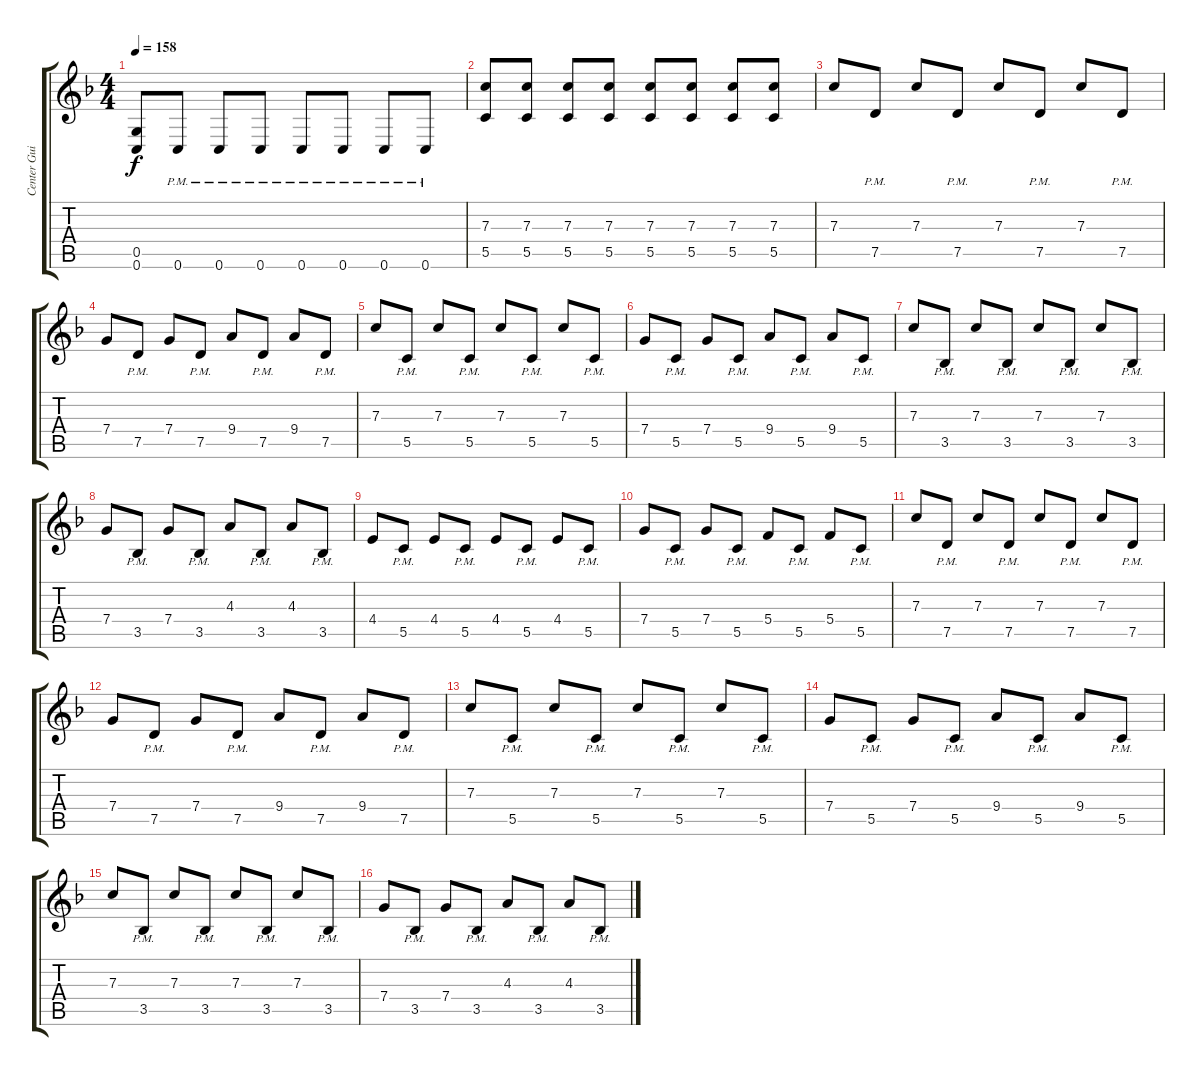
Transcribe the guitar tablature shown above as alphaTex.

\track ("Center Guitar" "Center Gui") {instrument overdrivenguitar}
\staff {score tabs}
\tuning (D4 A3 F3 C3 G2 C2) {hide}
\ts (4 4)
\tempo 158
\clef g2
\ks f
(0.5 0.6).8{dy f} 0.6{pm}.8 0.6{pm}.8 0.6{pm}.8 0.6{pm}.8 0.6{pm}.8 0.6{pm}.8 0.6{pm}.8 |
(7.3 5.5).8 (7.3 5.5).8 (7.3 5.5).8 (7.3 5.5).8 (7.3 5.5).8 (7.3 5.5).8 (7.3 5.5).8 (7.3 5.5).8 |
7.3.8 7.5{pm}.8 7.3.8 7.5{pm}.8 7.3.8 7.5{pm}.8 7.3.8 7.5{pm}.8 |
7.4.8 7.5{pm}.8 7.4.8 7.5{pm}.8 9.4.8 7.5{pm}.8 9.4.8 7.5{pm}.8 |
7.3.8 5.5{pm}.8 7.3.8 5.5{pm}.8 7.3.8 5.5{pm}.8 7.3.8 5.5{pm}.8 |
7.4.8 5.5{pm}.8 7.4.8 5.5{pm}.8 9.4.8 5.5{pm}.8 9.4.8 5.5{pm}.8 |
7.3.8 3.5{pm}.8 7.3.8 3.5{pm}.8 7.3.8 3.5{pm}.8 7.3.8 3.5{pm}.8 |
7.4.8 3.5{pm}.8 7.4.8 3.5{pm}.8 4.3.8 3.5{pm}.8 4.3.8 3.5{pm}.8 |
4.4.8 5.5{pm}.8 4.4.8 5.5{pm}.8 4.4.8 5.5{pm}.8 4.4.8 5.5{pm}.8 |
7.4.8 5.5{pm}.8 7.4.8 5.5{pm}.8 5.4.8 5.5{pm}.8 5.4.8 5.5{pm}.8 |
7.3.8 7.5{pm}.8 7.3.8 7.5{pm}.8 7.3.8 7.5{pm}.8 7.3.8 7.5{pm}.8 |
7.4.8 7.5{pm}.8 7.4.8 7.5{pm}.8 9.4.8 7.5{pm}.8 9.4.8 7.5{pm}.8 |
7.3.8 5.5{pm}.8 7.3.8 5.5{pm}.8 7.3.8 5.5{pm}.8 7.3.8 5.5{pm}.8 |
7.4.8 5.5{pm}.8 7.4.8 5.5{pm}.8 9.4.8 5.5{pm}.8 9.4.8 5.5{pm}.8 |
7.3.8 3.5{pm}.8 7.3.8 3.5{pm}.8 7.3.8 3.5{pm}.8 7.3.8 3.5{pm}.8 |
7.4.8 3.5{pm}.8 7.4.8 3.5{pm}.8 4.3.8 3.5{pm}.8 4.3.8 3.5{pm}.8
